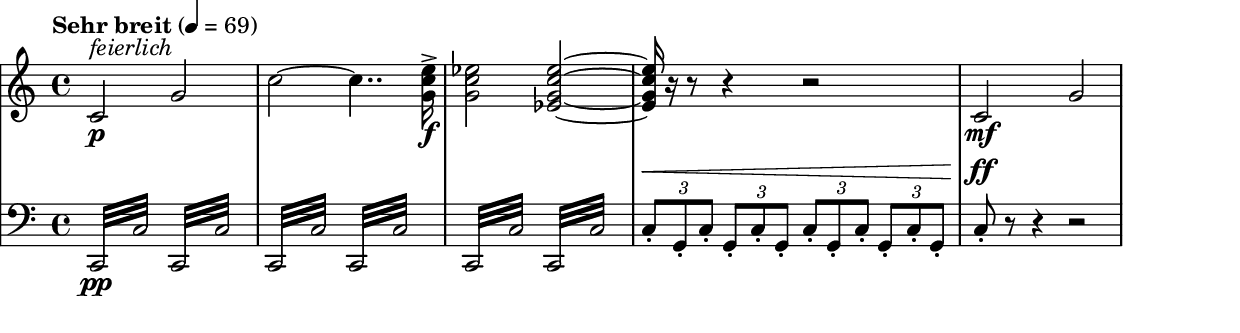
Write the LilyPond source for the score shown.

\version "2.20.0"

\include "lilypond-book-preamble.ly"
      #(ly:set-option 'eps-box-padding 3.000000)
 


\paper {
  indent = 0\mm}


\layout {
  \context {
    \Score
    \remove "Bar_number_engraver"
  }
}

global = {
  \key c \major
  \time 4/4
  \tempo "Sehr breit" 4=69
}

right = \relative c' {
  \global
c2\p^\markup{\italic"feierlich"} g' 
c2~	c4.. <g c e>16->\f 
<g c ees>2 <ees g c ees>~
<ees g c ees>16 r16 r8 r4 r2
c2\mf	g'
}

left = \relative c {
  \global
  
  \repeat tremolo 8 {c,32\pp c'}
  \repeat tremolo 8 {c,32 c'}
    \repeat tremolo 8 {c,32 c'}
  \repeat tremolo 8 {c,32 c'}
  \repeat tremolo 8 {c,32 c'}
  \repeat tremolo 8 {c,32 c'}
  \tuplet 3/2 {c8-.^\< g-. c-. }
    \tuplet 3/2 {g8-. c-. g-. }
    \tuplet 3/2 {c8-. g-. c-. }
    \tuplet 3/2 {g8-. c-. g-. }
    c8-.\ff r8 r4 r2


  

}

\score {
  \new PianoStaff \with {
    
  } <<
    \new Staff = "right" \with {
      midiInstrument = "acoustic grand"
    } \right
    \new Staff = "left" \with {
      midiInstrument = "acoustic grand"
    } { \clef bass \left }
  >>
  \layout { }
  \midi { }
}
